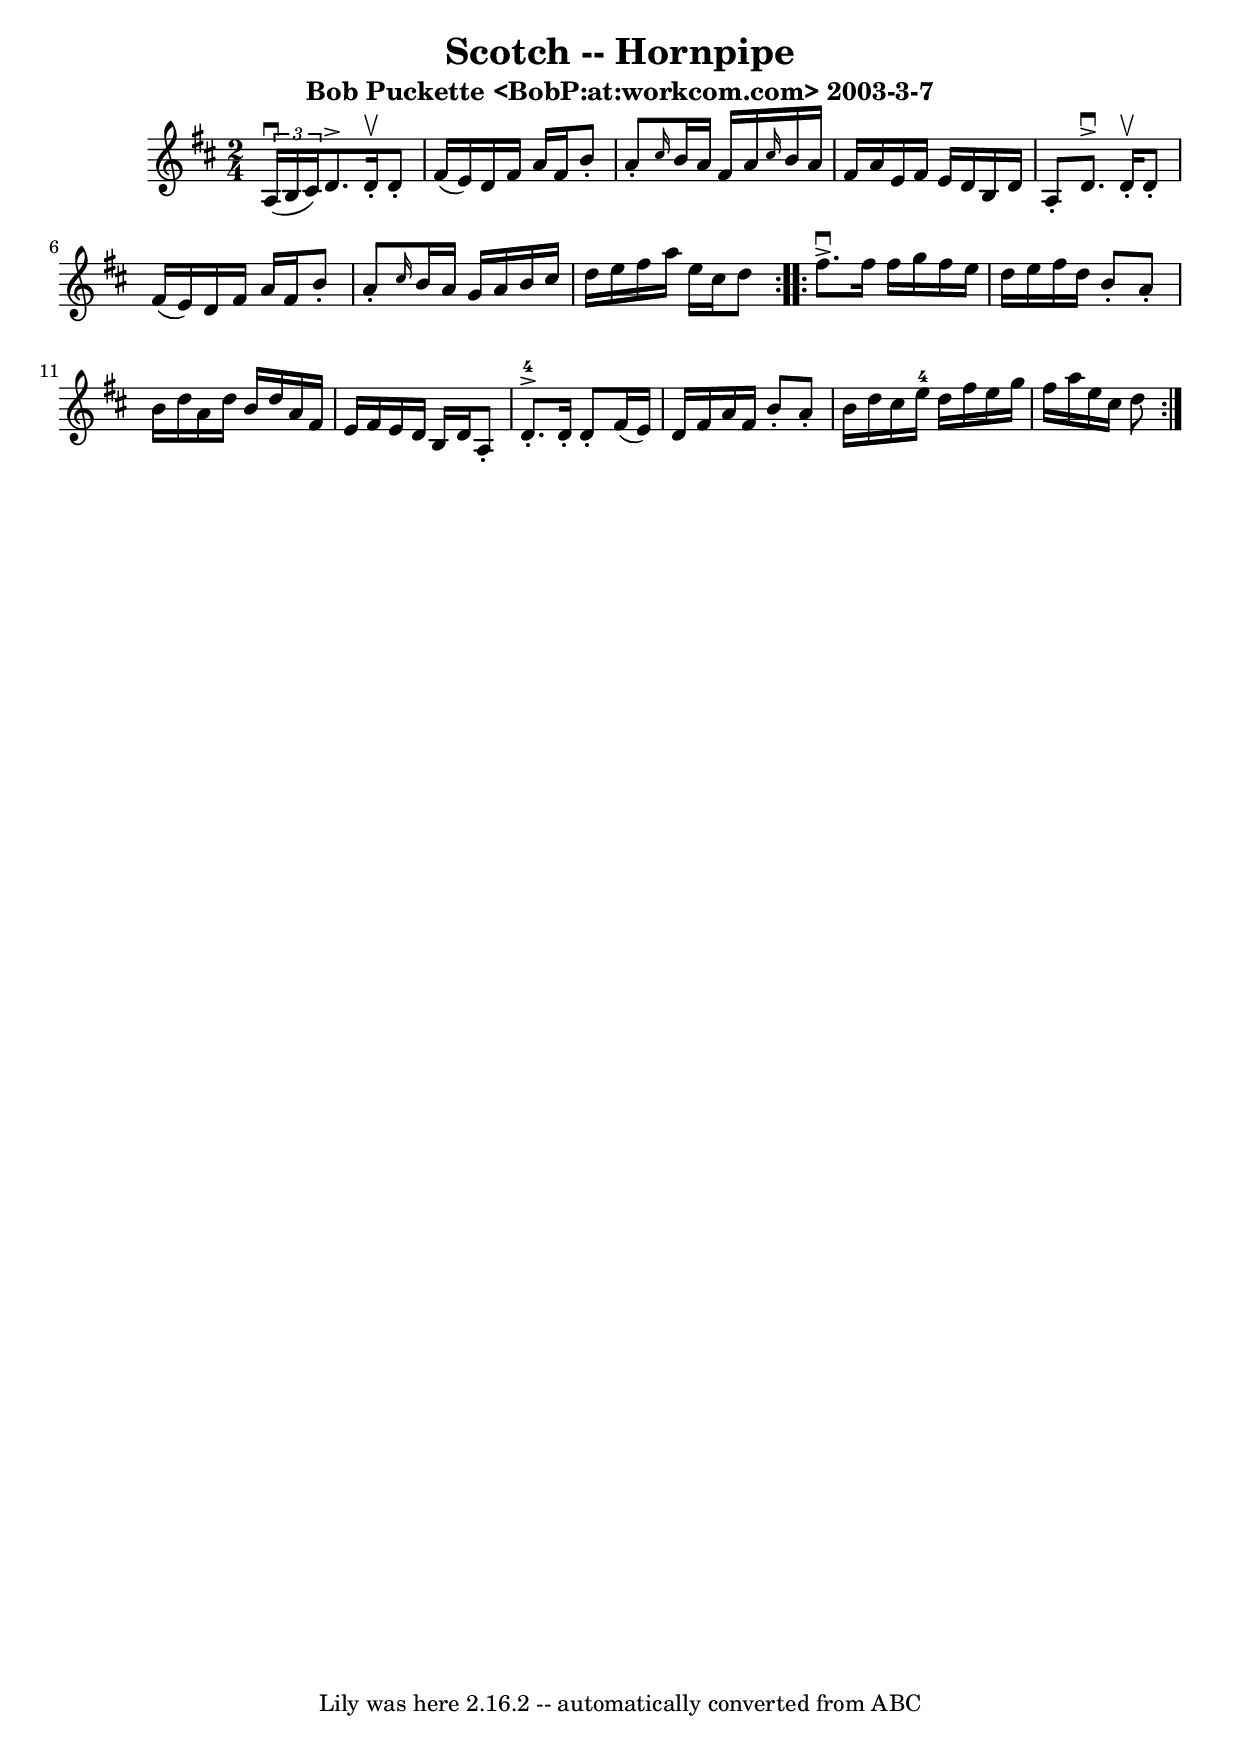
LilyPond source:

\version "2.16.2"
\include "Mammoth.ily"
\header {
  %% book = "Cole's 1000 Fiddle Tunes"
  crossRefNumber = "1"
  footnotes = ""
  subtitle = "Bob Puckette <BobP:at:workcom.com> 2003-3-7"
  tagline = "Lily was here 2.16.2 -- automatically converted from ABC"
  title = "Scotch -- Hornpipe"

}
voicedefault =  {



  \repeat volta 2 {

    \time 2/4 
    \key d \major
    \times 2/3 { a16 (^\downbow b16 cis'16) 
	       } 
    |
    d'8.^\accent d'16-.^\upbow d'8-. fis'16 (e'16) 
    |
    d'16 fis'16 a'16 fis'16 b'8-. a'8-. |
    
    \grace { cis''16  
	   } b'16 a'16 fis'16 a'16  \grace { cis''16  
					   } 
    b'16 a'16 fis'16 a'16  |
    e'16 fis'16 e'16 d'16    
    b16 d'16 a8-. |
    d'8.^\downbow^\accent d'16-.^\upbow d'8-. fis'16 (e'16) |
    d'16 fis'16 a'16 fis'16 b'8-.  
    a'8-. |
    \grace { cis''16  
	   } b'16 a'16 g'16 a'16 b'16  
    cis''16 d''16 e''16  |
    fis''16 a''16 e''16 cis''16    
    d''8  
  }     
  \repeat volta 2 {
    fis''8.^\downbow^\accent fis''16 fis''16  
    g''16 fis''16 e''16  |
    d''16 e''16 fis''16 d''16    
    b'8-. a'8-. |
    b'16 d''16 a'16 d''16 b'16 d''16    
    a'16 fis'16  |
    e'16 fis'16 e'16 d'16 b16 d'16 a8-. |
    d'8.-4-.^\accent d'16-. d'8-. fis'16 (e'16) 
    |
    d'16 fis'16 a'16 fis'16 b'8-. a'8-. |
    b'16  
    d''16 cis''16 e''16-4 d''16 fis''16 e''16 g''16  |
    
    fis''16 a''16 e''16 cis''16 d''8  
  }   

}

\score{
  <<

    \context Staff="default"
    {
      \voicedefault 
      
    }

  >>
  \layout {
    
  }
  \midi {
  }

}
